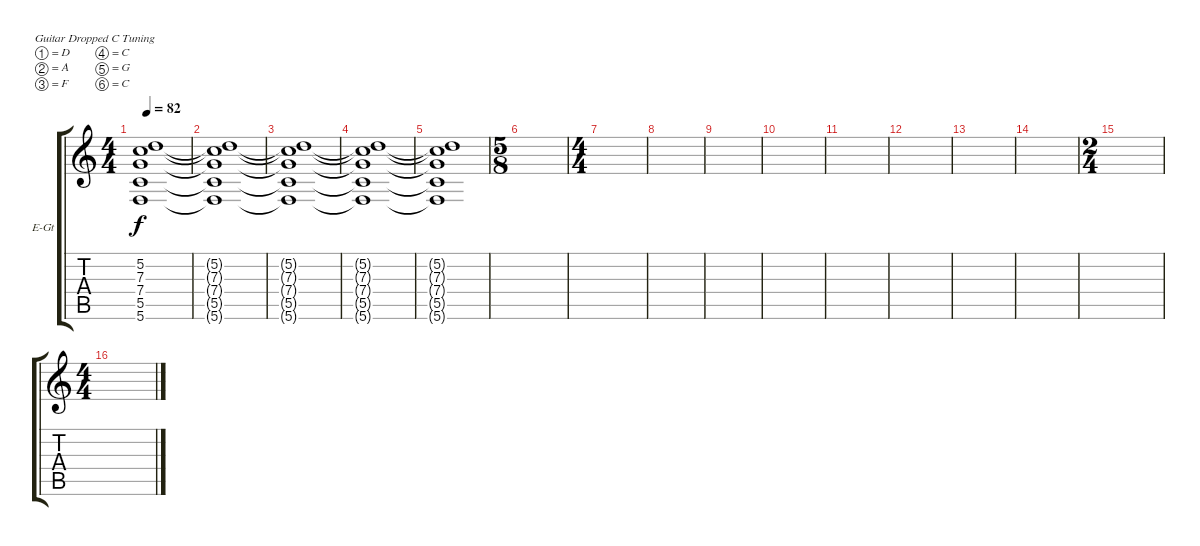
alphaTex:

\bracketExtendMode groupsimilarinstruments
\firstSystemTrackNameOrientation horizontal
\otherSystemsTrackNameOrientation horizontal
\track ("Adam - Clean" "E-Gt") {instrument electricguitarclean}
\staff {score tabs}
\tuning (D4 A3 F3 C3 G2 C2)
\ts (4 4)
\tempo 82
\clef g2
\ks c
(5.6{t} 5.5{t} 7.4{t} 7.3{t} 5.2{t}).1{dy f} |
(5.2{t} 7.3{t} 7.4{t} 5.5{t} 5.6{t}).1 |
(5.2{t} 7.3{t} 7.4{t} 5.5{t} 5.6{t}).1 |
(5.2{t} 7.3{t} 7.4{t} 5.5{t} 5.6{t}).1 |
(5.6{t} 5.5{t} 7.4{t} 7.3{t} 5.2{t}).1 |
\ts (5 8)
|
\ts (4 4)
|
|
|
|
|
|
|
|
\ts (2 4)
|
\ts (4 4)
